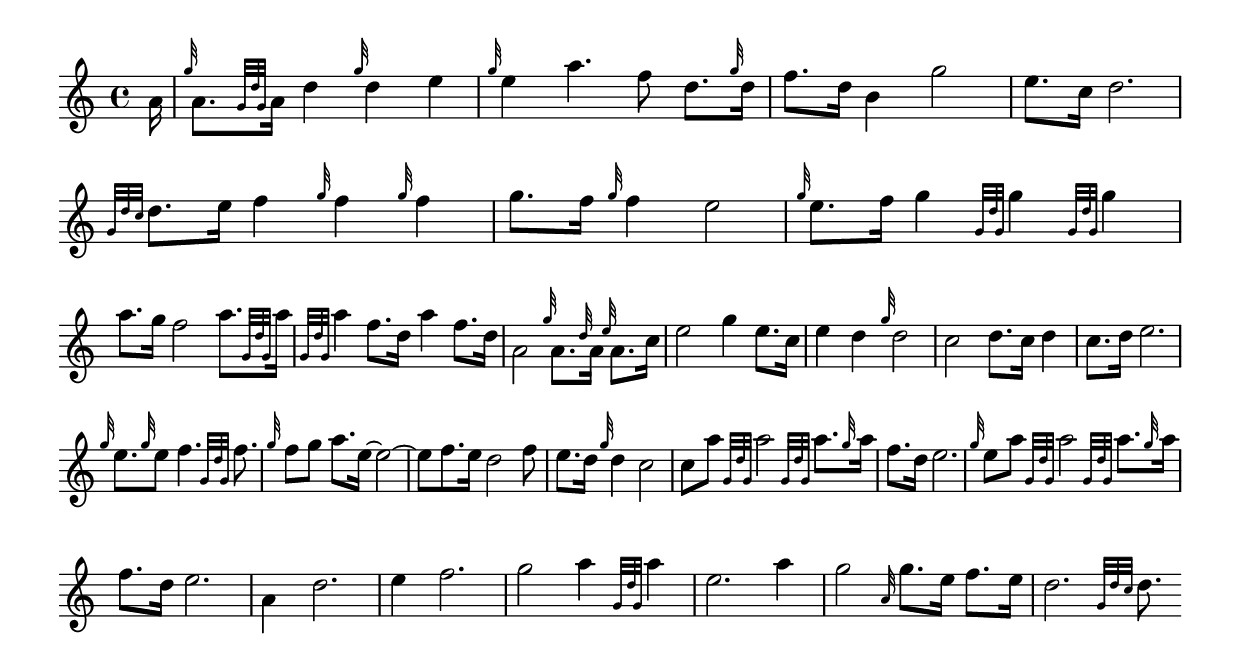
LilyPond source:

\include "bagpipe.ly"
melody = {
		\set Staff.midiInstrument = #"bagpipe"
		\hideKeySignature
		\cadenzaOn
		\once \override Score.BreakAlignment #'break-align-orders =
			#(make-vector 3 '(instrument-name
									left-edge
									ambitus
									span-bar
									breathing-sign
									clef
									key-signature
									time-signature
									staff-bar
									custos
									span-bar))
		\time 4/4
		\bar "|." a16 \bar "|"
 \grg a8. [ \grip a16 ] d4 \grg d4 e4 \bar "|"
 \grg e4 A4. f8 d8. [ \grg d16 ] \bar "|"
 f8. [ d16 ] b4 g2 \bar "|"
 e8. [ c16 ] d2. \bar "|"
 \thrwd d8. [ e16 ] f4 \grg f4 \grg f4 \bar "|"
 g8. [ f16 ] \grg f4 e2 \bar "|"
 \grg e8. [ f16 ] g4 \grip g4 \grip g4 \bar "|" \break

 \bar "|"
 A8. [ g16 ] f2 A8. [ \grip A16 ] \bar "|"
 \grip A4 f8. [ d16 ] A4 f8. [ d16 ] \bar "|"
 a2 \grg a8. [ \grd a16 ] \gre a8. [ c16 ] \bar "|"
 e2 g4 e8. [ c16 ] \bar "|"
 e4 d4 \grg d2 \bar "|"
 c2 d8. [ c16 ] d4 \bar "|"
 c8. [ d16 ] e2. \bar "|" \break

 \bar "|"
 \grg e8. [ \grg e8 ] f4. \grip f8. \bar "|"
 \grg f8 [ g8 ] A8. [ e16~ ] e2~ \bar "|"
 e8 [ f8. e16 ] d2 f8 \bar "|"
 e8. [ d16 ] \grg d4 c2 \bar "|"
 c8 [ A8 ] \grip A2 \grip A8. [ \grg A16 ] \bar "|"
 f8. [ d16 ] e2. \bar "|"
 \grg e8 [ A8 ] \grip A2 \grip A8. [ \grg A16 ] \bar "|" \break

 f8. [ d16 ] e2. \bar "|"
 a4 d2. \bar "|"
 e4 f2. \bar "|"
 g2 A4 \grip A4 \bar "|"
 e2. A4 \bar "|"
 g2 \gra g8. [ e16 ] f8. [ e16 ] \bar "|"
 d2. \thrwd d8. \bar ".|" \break 

			}

\score {
	\melody
	\layout {
	indent = 0.0\cm
	\context { \Score \remove "Bar_number_engraver" }
	}
	\header {
	title = "La Marseillaise (for Massed Pipe Bands)"
	meter = "4/4 March"
	arranger = "Claude Joseph Rouget de L'Isle"
	}
	
}

